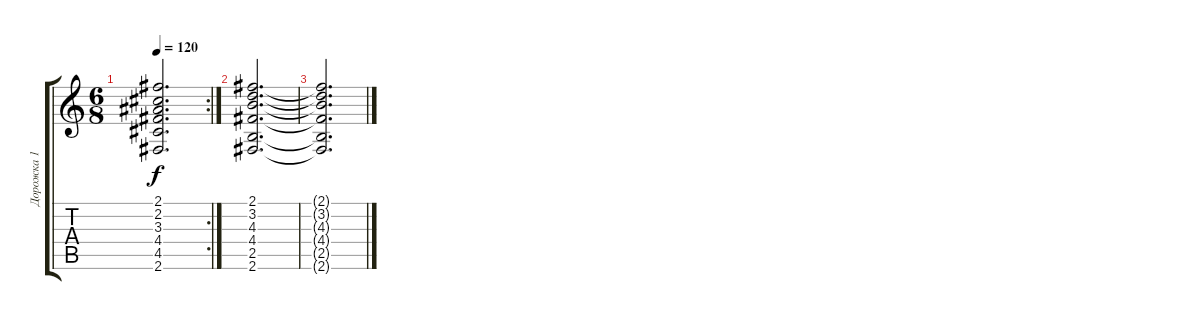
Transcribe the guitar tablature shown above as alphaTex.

\track ("Дорожка 1" "Дорожка 1") {instrument acousticguitarnylon}
\staff {score tabs}
\tuning (E4 B3 G3 D3 A2 E2) {hide}
\rc 2
\ts (6 8)
\tempo 120
\clef g2
\ks c
(2.1 2.2 3.3 4.4 4.5 2.6).2{d dy f} |
(2.1 3.2 4.3 4.4 2.5 2.6).2{d} |
(2.1{t} 3.2{t} 4.3{t} 4.4{t} 2.5{t} 2.6{t}).2{d}
